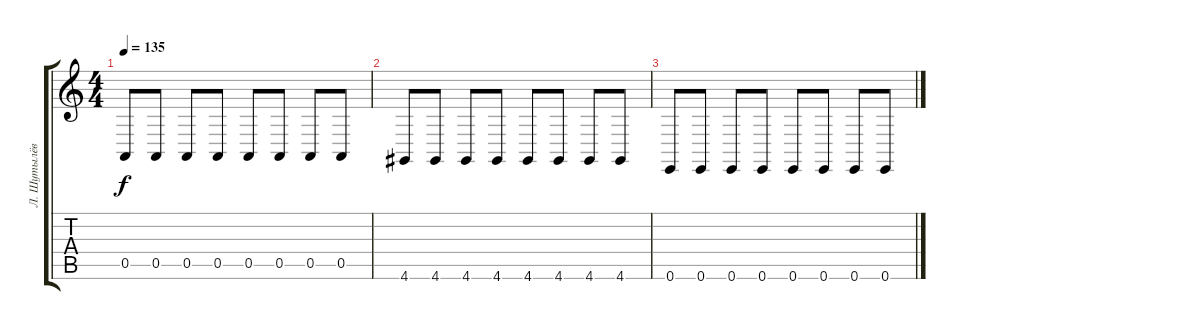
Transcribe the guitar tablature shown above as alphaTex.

\track ("Л. Шутылёв" "Л. Шутылёв") {instrument brightacousticpiano}
\staff {score tabs}
\tuning (E4 B3 G3 D3 A2 E2) {hide}
\ts (4 4)
\tempo 135
\clef g2
\ks c
0.5.8{dy f} 0.5.8 0.5.8 0.5.8 0.5.8 0.5.8 0.5.8 0.5.8 |
4.6.8 4.6.8 4.6.8 4.6.8 4.6.8 4.6.8 4.6.8 4.6.8 |
0.6.8 0.6.8 0.6.8 0.6.8 0.6.8 0.6.8 0.6.8 0.6.8
